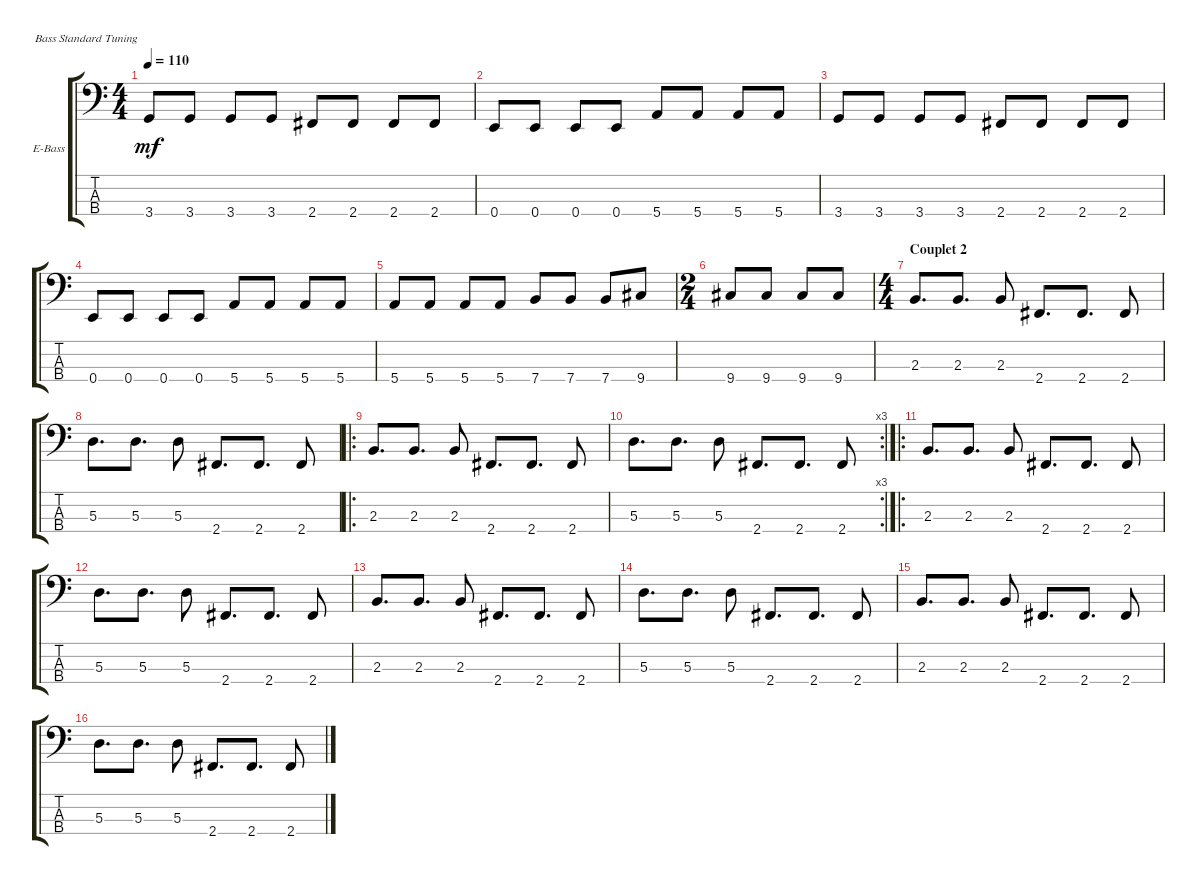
\defaultSystemsLayout 4
\bracketExtendMode groupsimilarinstruments
\firstSystemTrackNameOrientation horizontal
\otherSystemsTrackNameOrientation horizontal
\track ("Basse" "E-Bass") {instrument electricbassfinger}
\staff {score tabs}
\tuning (G2 D2 A1 E1)
\ts (4 4)
\tempo 110
\clef f4
\ks c
3.4.8{dy mf} 3.4.8 3.4.8 3.4.8 2.4.8 2.4.8 2.4.8 2.4.8 |
0.4.8 0.4.8 0.4.8 0.4.8 5.4.8 5.4.8 5.4.8 5.4.8 |
3.4.8 3.4.8 3.4.8 3.4.8 2.4.8 2.4.8 2.4.8 2.4.8 |
0.4.8 0.4.8 0.4.8 0.4.8 5.4.8 5.4.8 5.4.8 5.4.8 |
5.4.8 5.4.8 5.4.8 5.4.8 7.4.8 7.4.8 7.4.8 9.4.8 |
\ts (2 4)
9.4.8 9.4.8 9.4.8 9.4.8 |
\ts (4 4)
\section ("" "Couplet 2")
2.3.8{d} 2.3.8{d} 2.3.8 2.4.8{d} 2.4.8{d} 2.4.8 |
5.3.8{d} 5.3.8{d} 5.3.8 2.4.8{d} 2.4.8{d} 2.4.8 |
\ro
2.3.8{d} 2.3.8{d} 2.3.8 2.4.8{d} 2.4.8{d} 2.4.8 |
\rc 3
5.3.8{d} 5.3.8{d} 5.3.8 2.4.8{d} 2.4.8{d} 2.4.8 |
\ro
2.3.8{d} 2.3.8{d} 2.3.8 2.4.8{d} 2.4.8{d} 2.4.8 |
5.3.8{d} 5.3.8{d} 5.3.8 2.4.8{d} 2.4.8{d} 2.4.8 |
2.3.8{d} 2.3.8{d} 2.3.8 2.4.8{d} 2.4.8{d} 2.4.8 |
5.3.8{d} 5.3.8{d} 5.3.8 2.4.8{d} 2.4.8{d} 2.4.8 |
2.3.8{d} 2.3.8{d} 2.3.8 2.4.8{d} 2.4.8{d} 2.4.8 |
5.3.8{d} 5.3.8{d} 5.3.8 2.4.8{d} 2.4.8{d} 2.4.8
